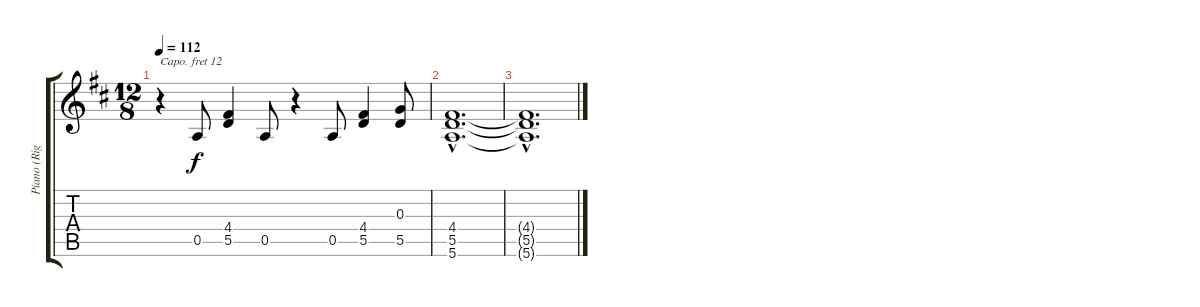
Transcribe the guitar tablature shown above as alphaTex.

\track ("Piano (Right Hand)" "Piano (Rig") {instrument acousticgrandpiano}
\staff {score tabs}
\capo 12
\tuning (E4 B3 G3 D3 A2 E2) {hide}
\ts (12 8)
\tempo 112
\clef g2
\ks d
r.4{dy f} 0.5.8 (4.4 5.5).4 0.5.8 r.4 0.5.8 (4.4 5.5).4 (0.3 5.5).8 |
(4.4{hac} 5.5{hac} 5.6{hac}).1{d} |
(4.4{hac t} 5.5{hac t} 5.6{hac t}).1{d}
